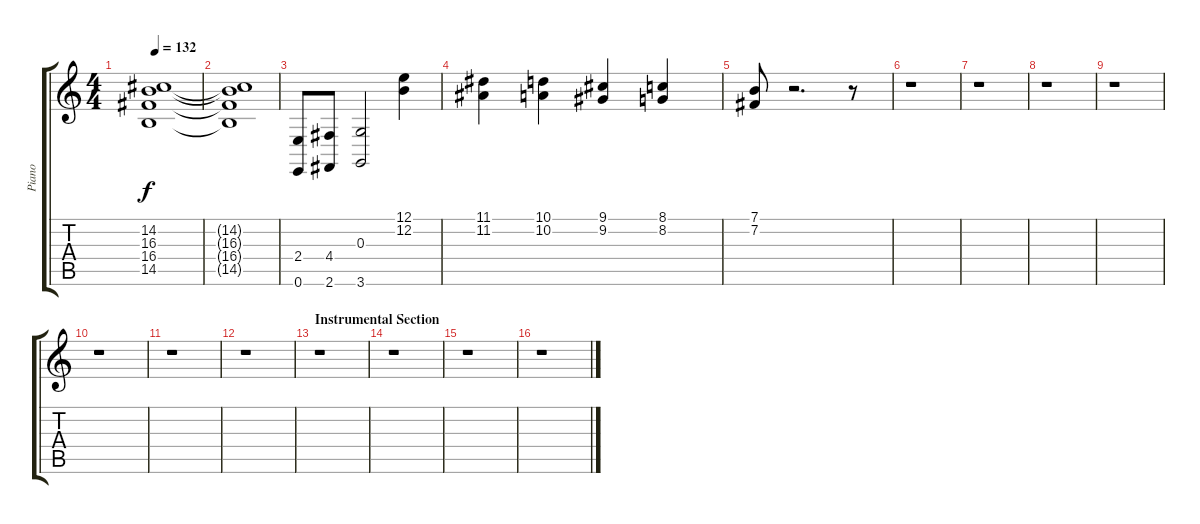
\track (" Piano" " Piano") {instrument brightacousticpiano}
\staff {score tabs}
\tuning (E4 B3 G3 D3 A2 E2) {hide}
\ts (4 4)
\tempo 132
\clef g2
\ks c
(14.2 16.3 16.4 14.5).1{dy f} |
(14.2{t} 16.3{t} 16.4{t} 14.5{t}).1 |
(2.4 0.6).8 (4.4 2.6).8 (0.3 3.6).2 (12.1 12.2).4 |
(11.1 11.2).4 (10.1 10.2).4 (9.1 9.2).4 (8.1 8.2).4 |
(7.1 7.2).8 r.2{d} r.8 |
r.1 |
r.1 |
r.1 |
r.1 |
r.1 |
r.1 |
r.1 |
\section ("" "Instrumental Section")
r.1 |
r.1 |
r.1 |
r.1
